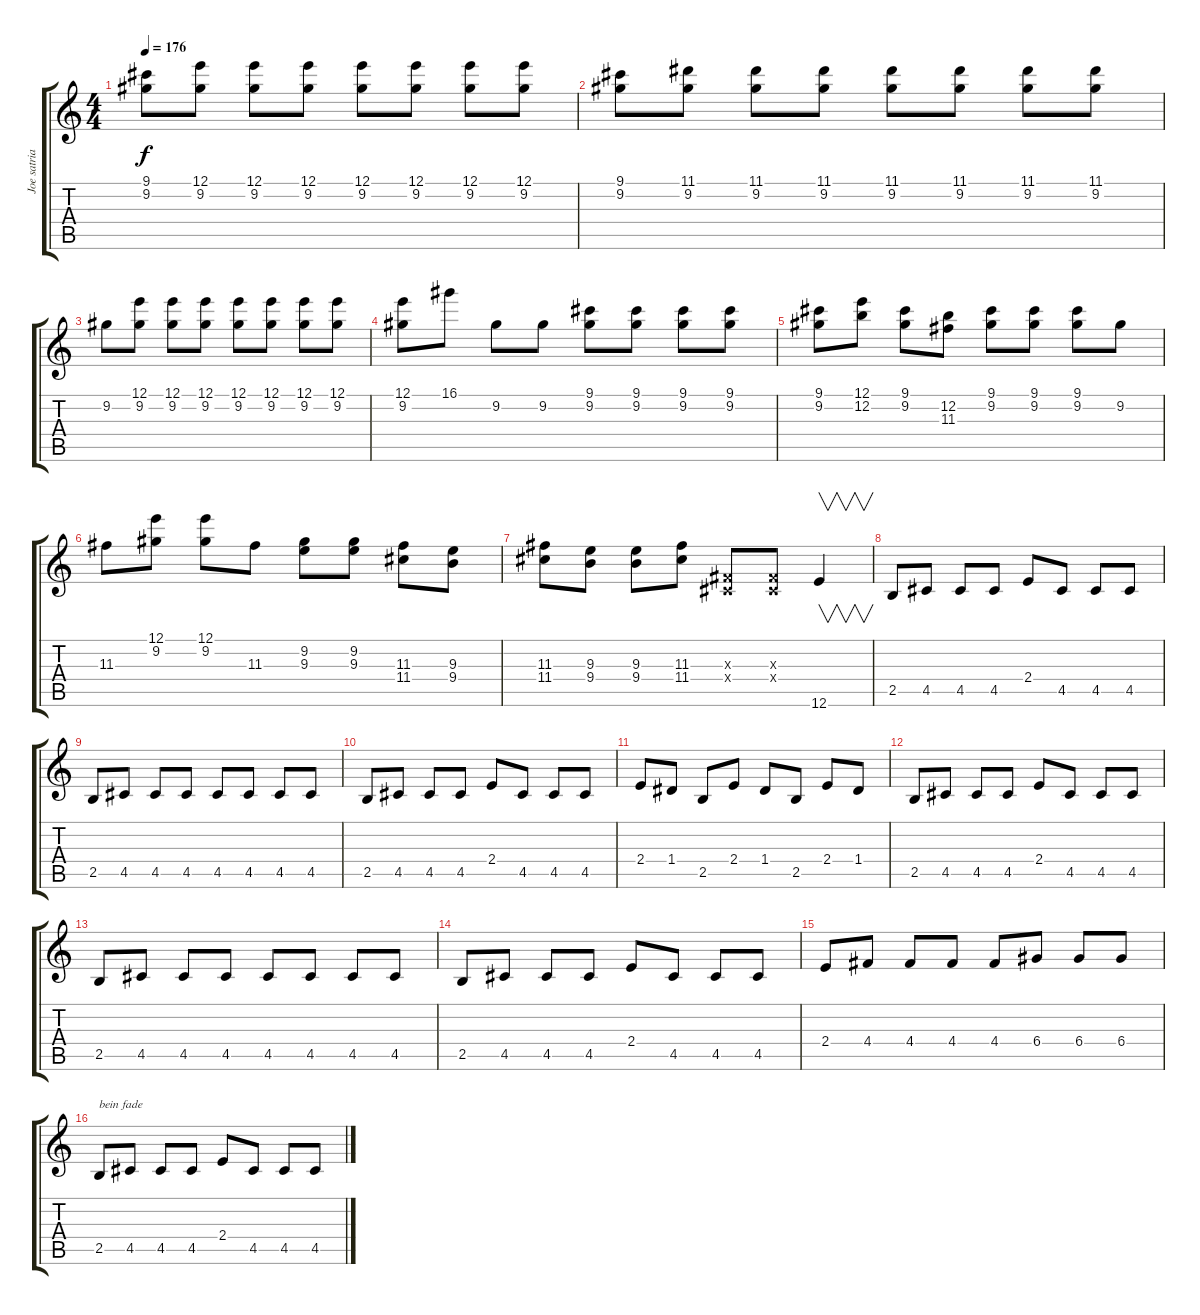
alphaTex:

\track ("Joe satriani" "Joe satria") {instrument overdrivenguitar}
\staff {score tabs}
\tuning (E4 B3 G3 D3 A2 E2) {hide}
\ts (4 4)
\tempo 176
\clef g2
\ks c
(9.1 9.2).8{dy f} (12.1 9.2).8 (12.1 9.2).8 (12.1 9.2).8 (12.1 9.2).8 (12.1 9.2).8 (12.1 9.2).8 (12.1 9.2).8 |
(9.1 9.2).8 (11.1 9.2).8 (11.1 9.2).8 (11.1 9.2).8 (11.1 9.2).8 (11.1 9.2).8 (11.1 9.2).8 (11.1 9.2).8 |
9.2.8 (12.1 9.2).8 (12.1 9.2).8 (12.1 9.2).8 (12.1 9.2).8 (12.1 9.2).8 (12.1 9.2).8 (12.1 9.2).8 |
(12.1 9.2).8 16.1.8 9.2.8 9.2.8 (9.1 9.2).8 (9.1 9.2).8 (9.1 9.2).8 (9.1 9.2).8 |
(9.1 9.2).8 (12.1 12.2).8 (9.1 9.2).8 (12.2 11.3).8 (9.1 9.2).8 (9.1 9.2).8 (9.1 9.2).8 9.2.8 |
11.3.8 (12.1 9.2).8 (12.1 9.2).8 11.3.8 (9.2 9.3).8 (9.2 9.3).8 (11.3 11.4).8 (9.3 9.4).8 |
(11.3 11.4).8 (9.3 9.4).8 (9.3 9.4).8 (11.3 11.4).8 (-1.3{x} -1.4{x}).8 (-1.3{x} -1.4{x}).8 12.6.4{v} |
2.5.8 4.5.8 4.5.8 4.5.8 2.4.8 4.5.8 4.5.8 4.5.8 |
2.5.8 4.5.8 4.5.8 4.5.8 4.5.8 4.5.8 4.5.8 4.5.8 |
2.5.8 4.5.8 4.5.8 4.5.8 2.4.8 4.5.8 4.5.8 4.5.8 |
2.4.8 1.4.8 2.5.8 2.4.8 1.4.8 2.5.8 2.4.8 1.4.8 |
2.5.8 4.5.8 4.5.8 4.5.8 2.4.8 4.5.8 4.5.8 4.5.8 |
2.5.8 4.5.8 4.5.8 4.5.8 4.5.8 4.5.8 4.5.8 4.5.8 |
2.5.8 4.5.8 4.5.8 4.5.8 2.4.8 4.5.8 4.5.8 4.5.8 |
2.4.8 4.4.8 4.4.8 4.4.8 4.4.8 6.4.8 6.4.8 6.4.8 |
2.5.8{txt "bein fade"} 4.5.8 4.5.8 4.5.8 2.4.8 4.5.8 4.5.8 4.5.8
